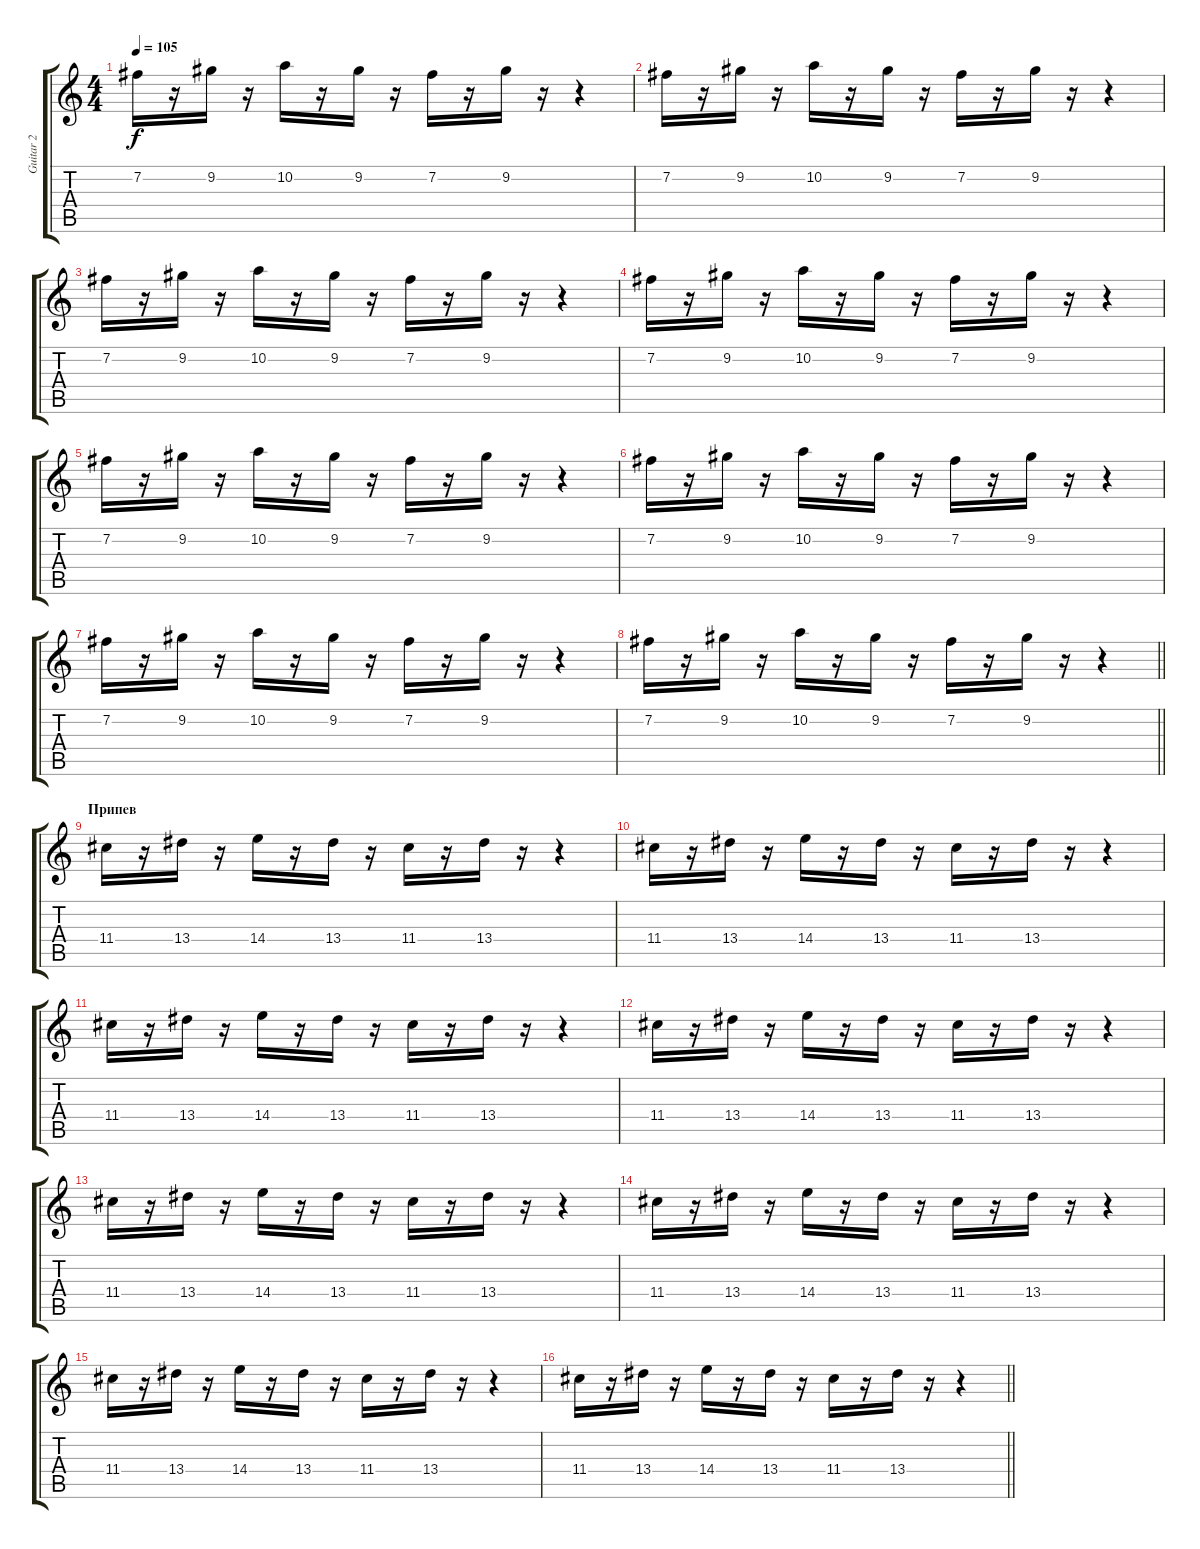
\track ("Guitar 2" "Guitar 2") {instrument electricguitarjazz}
\staff {score tabs}
\tuning (E4 B3 G3 D3 A2 E2) {hide}
\ts (4 4)
\tempo 105
\clef g2
\ks c
7.2.16{dy f instrument electricguitarjazz} r.16 9.2.16 r.16 10.2.16 r.16 9.2.16 r.16{volume 9} 7.2.16 r.16 9.2.16 r.16 r.4 |
7.2.16 r.16 9.2.16 r.16 10.2.16 r.16 9.2.16 r.16 7.2.16 r.16 9.2.16 r.16 r.4 |
7.2.16 r.16 9.2.16 r.16 10.2.16 r.16 9.2.16 r.16 7.2.16 r.16 9.2.16 r.16 r.4 |
7.2.16 r.16 9.2.16 r.16 10.2.16 r.16 9.2.16 r.16 7.2.16 r.16 9.2.16 r.16 r.4 |
7.2.16 r.16 9.2.16 r.16 10.2.16 r.16 9.2.16 r.16 7.2.16 r.16 9.2.16 r.16 r.4 |
7.2.16 r.16 9.2.16 r.16 10.2.16 r.16 9.2.16 r.16 7.2.16 r.16 9.2.16 r.16 r.4 |
7.2.16 r.16 9.2.16 r.16 10.2.16 r.16 9.2.16 r.16 7.2.16 r.16 9.2.16 r.16 r.4 |
\barLineRight lightlight
7.2.16 r.16 9.2.16 r.16 10.2.16 r.16 9.2.16 r.16 7.2.16 r.16 9.2.16 r.16 r.4 |
\section ("" "Припев")
11.4.16{volume 11 instrument distortionguitar} r.16 13.4.16 r.16 14.4.16 r.16 13.4.16 r.16 11.4.16 r.16 13.4.16 r.16 r.4 |
11.4.16 r.16 13.4.16 r.16 14.4.16 r.16 13.4.16 r.16 11.4.16 r.16 13.4.16 r.16 r.4 |
11.4.16 r.16 13.4.16 r.16 14.4.16 r.16 13.4.16 r.16 11.4.16 r.16 13.4.16 r.16 r.4 |
11.4.16 r.16 13.4.16 r.16 14.4.16 r.16 13.4.16 r.16 11.4.16 r.16 13.4.16 r.16 r.4 |
11.4.16 r.16 13.4.16 r.16 14.4.16 r.16 13.4.16 r.16 11.4.16 r.16 13.4.16 r.16 r.4 |
11.4.16 r.16 13.4.16 r.16 14.4.16 r.16 13.4.16 r.16 11.4.16 r.16 13.4.16 r.16 r.4 |
11.4.16 r.16 13.4.16 r.16 14.4.16 r.16 13.4.16 r.16 11.4.16 r.16 13.4.16 r.16 r.4 |
\barLineRight lightlight
11.4.16 r.16 13.4.16 r.16 14.4.16 r.16 13.4.16 r.16 11.4.16 r.16 13.4.16 r.16 r.4
